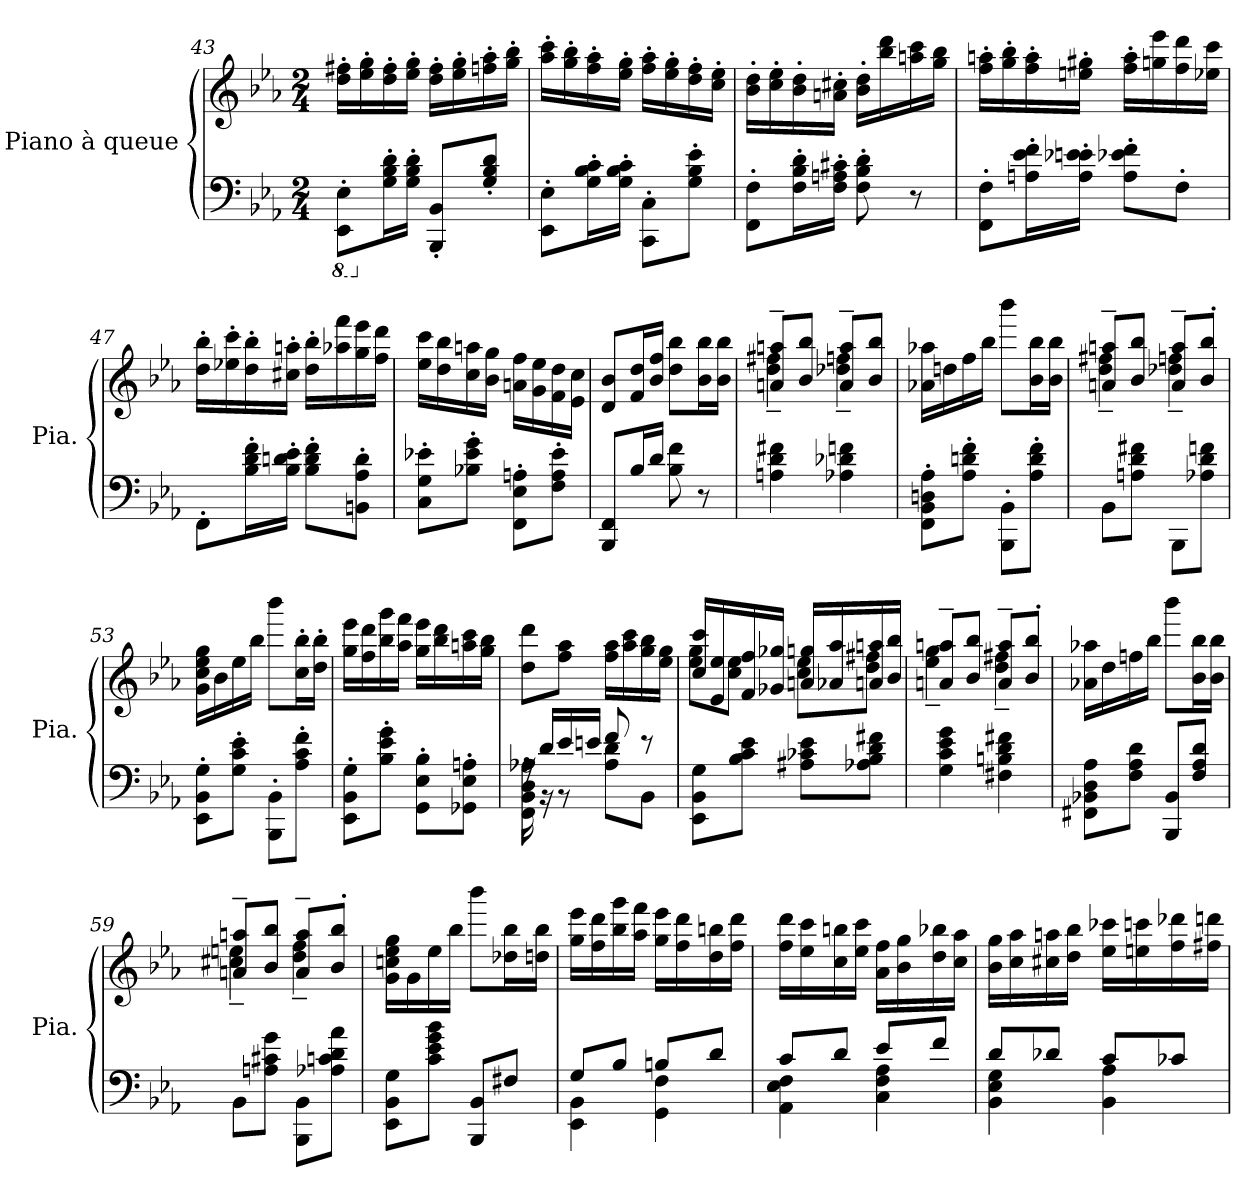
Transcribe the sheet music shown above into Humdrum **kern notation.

**kern	**kern
*part1	*part1
*staff2	*staff1
*I"Piano à queue	*
*I'Pia.	*
*clefF4	*clefG2
*k[b-e-a-]	*k[b-e-a-]
*M2/4	*M2/4
*8ba	*
=43	=43
8EEE-\' 8EE-\'L	16dd\' 16ff#X\'LL
.	16ee-\' 16gg\'
*X8ba	*
16G\' 16B-\' 16d\'L	16dd\' 16ff#\'
*	*MM84
16G\' 16B-\' 16d\'JJ	16ee-\' 16gg\'JJ
8BBB-/' 8BB-/'L	16dd\' 16ff#\'LL
.	16ee-\' 16gg\'
8G/' 8B-/' 8d/'J	16ffn\' 16aa-\'
.	16gg\' 16bb-\'JJ
=44	=44
8EE-\' 8E-\'L	16aa-\' 16ccc\'LL
*	*MM85
.	16gg\' 16bb-\'
16G\' 16B-\' 16c\'L	16ff\' 16aa-\'
16G\' 16B-\' 16c\'JJ	16ee-\' 16gg\'JJ
8CC\' 8C\'L	16ff\' 16aa-\'LL
.	16ee-\' 16gg\'
8G\' 8B-\' 8e-\'J	16dd\' 16ff\'
.	16cc\' 16ee-\'JJ
=45	=45
8FF\' 8F\'L	16b-\' 16dd\'LL
.	16cc\' 16ee-\'
16F\' 16B-\' 16d\'L	16b-\' 16dd\'
16F\' 16An\' 16c#X\'JJ	16an\' 16cc#X\'JJ
8F\' 8B-\' 8d\'	16b-\' 16dd\'LL
.	16bb-\ 16ddd\
8r	16aan\ 16ccc\
.	16gg\ 16bb-\JJ
!!LO:LB:g=z
=46	=46
8FF\' 8F\'L	16ff\' 16aan\'LL
.	16gg\' 16bb-\'
16An\' 16e-\' 16f\'L	16ff\' 16aa\'
16A\' 16e-X\' 16en\'JJ	16een\' 16gg#X\'JJ
8A\' 8e-X\' 8f\'L	16ff\' 16aa\'LL
.	16ggn\ 16eee-\
8F'\J	16ff\ 16ddd\
.	16ee-X\ 16ccc\JJ
=47	=47
8FF'\L	16dd\' 16bb-\'LL
.	16ee-X\' 16ccc\'
16B-\' 16d\' 16f\'L	16dd\' 16bb-\'
16B-\' 16dn\' 16e-\'JJ	16cc#X\' 16aan\'JJ
8B-\' 8d\' 8f\'L	16dd\' 16bb-\'LL
.	16aa-X\ 16fff\
8BBn\' 8A-\' 8d\'J	16gg\ 16eee-\
.	16ff\ 16ddd\JJ
=48	=48
8C\' 8G\' 8e-X\'L	16ee-\ 16ccc\LL
.	16dd\ 16bb-\
8B-X\' 8e-\' 8g\'J	16cc\ 16aan\
.	16b-\ 16gg\JJ
8FF\' 8E-\' 8An\'L	16an\ 16ff\LL
.	16g\ 16ee-\
8F\' 8A\' 8e-\'J	16f\ 16dd\
.	16e-\ 16cc\JJ
=49	=49
8BBB-/ 8FF/L	8d/ 8b-/L
16B-/L	16f/ 16dd/L
16d/JJ	16b-/ 16ff/JJ
8B-\ 8f\	8dd\ 8bb-\L
8r	16b-\ 16bb-\L
.	16b-\ 16bb-\JJ
!!LO:LB:g=z
=50	=50
*	*^
4An\ 4d\ 4f#X\	8an/~ 8aan/~L	4dd\~ 4ff#X\~
.	8b-/ 8bb-/J	.
4A-X\ 4d-X\ 4fn\	8a/~ 8aa/~L	4dd-X\~ 4ffn\~
.	8b-/ 8bb-/J	.
*	*v	*v
=51	=51
8FF\' 8BB-\' 8Dn\' 8A-\'L	16a-X\ 16aa-X\LL
.	16ddn\
8A-\' 8dn\' 8f\'J	16ff\
.	16bb-\JJ
8BBB-\' 8BB-\'L	8bbb-\L
8A-\' 8d\' 8f\'J	16b-\ 16bb-\L
.	16b-\ 16bb-\JJ
=52	=52
*	*^
8BB-\L	8an/~ 8aan/~L	4dd\~ 4ff#X\~
8An\ 8d\ 8f#X\J	8b-/ 8bb-/J	.
8BBB-\L	8a/~ 8aa/~L	4dd-X\~ 4ffn\~
8A-X\ 8d\ 8fn\J	8b-/' 8bb-/'J	.
*	*v	*v
=53	=53
8EE-\' 8BB-\' 8G\'L	16g\ 16cc\ 16ee-\ 16gg\LL
.	16b-\
8G\' 8c\' 8e-\'J	16ee-\
.	16bb-\JJ
8BBB-\' 8BB-\'L	8bbb-\L
8A-\' 8c\' 8f\'J	16cc\' 16bb-\'L
.	16dd\' 16bb-\'JJ
=54	=54
8EE-\' 8BB-\' 8G\'L	16gg\ 16eee-\LL
.	16ff\ 16ddd\
8B-\' 8e-\' 8g\'J	16bb-\ 16ggg\
.	16aa-\ 16fff\JJ
8GG\' 8E-\' 8B-\'L	16gg\ 16eee-\LL
.	16bb-\ 16ddd\
8GG-X\' 8E-\' 8An\'J	16aan\ 16ccc\
.	16gg\ 16bb-\JJ
!!LO:LB:g=z
=55	=55
*^	*
16rA	16FF\ 16BB-\ 16D\ 16A-X\	8dd\ 8ddd\L
16d/LL	16r	.
16e-/	8r	8ff\ 8aa-\J
16en/JJ	.	.
8f/	8A-\ 8d\L	16ff\ 16aa-\LL
.	.	16aa-\ 16ccc\
8r	8BB-\J	16gg\ 16bb-\
.	.	16ee-\ 16gg\JJ
*v	*v	*
=56	=56
*	*^
8EE-\ 8BB-\ 8G\L	16cc/ 16ccc/LL	8ee-\ 8gg\L
.	16e-/ 16ee-/	.
8B-\ 8c\ 8e-\J	16f/ 16ff/	8cc\ 8ee-\J
.	16g-X/ 16gg-X/JJ	.
8A#X\ 8c-X\ 8e-\L	16an/ 16ggn/LL	8cc\ 8ee-\L
.	16a-X/ 16aa-/	.
8A-X\ 8B-\ 8d\ 8f#X\J	16an/ 16aan/	8dd\ 8ff#X\J
.	16b-/ 16bb-/JJ	.
=57	=57	=57
4G\ 4c\ 4e-\ 4g\	8an/~ 8aan/~L	4ee-\~ 4gg\~
.	8b-/ 8bb-/J	.
4F#X\ 4Bn\ 4d\ 4f#X\	8a/~ 8aa/~L	4dd\~ 4ff#X\~
.	8b-/' 8bb-/'J	.
*	*v	*v
=58	=58
8FF#X\ 8BB-X\ 8D\ 8A-\L	16a-X\ 16aa-X\LL
.	16dd\
8F\ 8A-\ 8d\J	16ffn\
.	16bb-\JJ
8BBB-/ 8BB-/L	8bbb-\L
8F/ 8A-/ 8d/J	16b-\ 16bb-\L
.	16b-\ 16bb-\JJ
!!LO:PB:g=z
=59	=59
*	*^
8BB-\L	8an/~ 8aan/~L	4cc#X\~ 4een\~
8An\ 8c#X\ 8g\J	8b-/ 8bb-/J	.
8BBB-\ 8BB-\L	8a/~ 8aa/~L	4dd\~ 4ff\~
8A-X\ 8cn\ 8d\ 8a-\J	8b-/' 8bb-/'J	.
*	*v	*v
=60	=60
8EE-\ 8BB-\ 8G\L	16g\ 16ccn\ 16ee-\ 16gg\LL
.	16g\
8c\ 8e-\ 8g\ 8b-\J	16ee-\
.	16bb-\JJ
8BBB-/ 8BB-/L	8bbb-\L
8F#X/J	16dd-X\ 16bb-\L
.	16ddn\ 16bb-\JJ
=61	=61
*^	*
8G/L	4EE-\ 4BB-\	16gg\ 16eee-\LL
.	.	16ff\ 16ddd\
8B-/J	.	16bb-\ 16ggg\
.	.	16aa-\ 16fff\JJ
8Bn/L	4GG\ 4F\	16gg\ 16eee-\LL
.	.	16ff\ 16ddd\
8d/J	.	16dd\ 16bbn\
.	.	16ff\ 16ddd\JJ
=62	=62	=62
8c/L	4AA-\ 4E-\ 4F\	16ff\ 16ddd\LL
.	.	16ee-\ 16ccc\
8d/J	.	16cc\ 16bbn\
.	.	16ee-\ 16ccc\JJ
8e-/L	4C\ 4F\ 4A-\	16a-\ 16ff\LL
.	.	16b-\ 16gg\
8f/J	.	16dd\ 16bb-X\
.	.	16cc\ 16aa-\JJ
!!LO:LB:g=z
=63	=63	=63
8d/L	4BB-\ 4E-\ 4G\	16b-\ 16gg\LL
.	.	16cc\ 16aa-\
8d-X/J	.	16cc#X\ 16aan\
.	.	16dd\ 16bb-\JJ
8c/L	4BB-\ 4A-\	16ee-\ 16ccc-X\LL
.	.	16een\ 16cccn\
8c-X/J	.	16ff\ 16ddd-X\
.	.	16ff#X\ 16dddn\JJ
*v	*v	*
=	=
*-	*-
